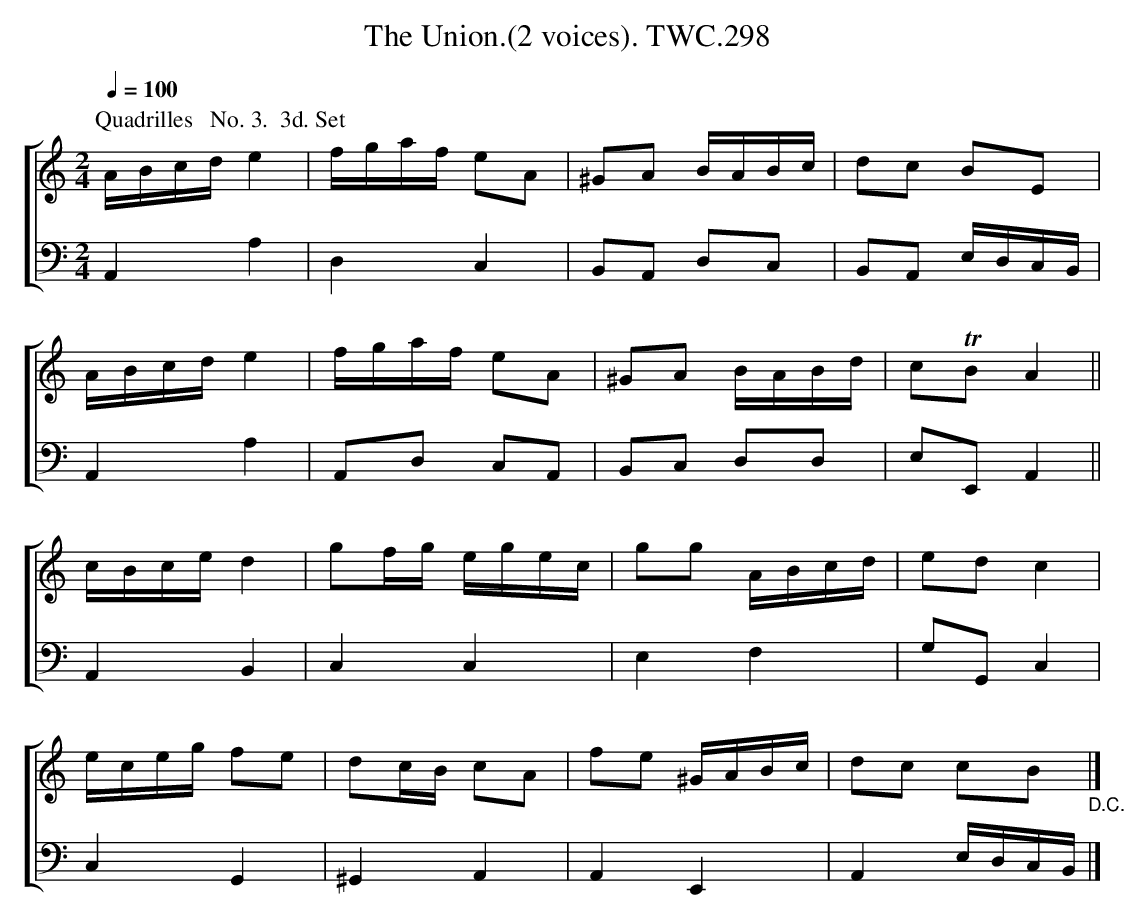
X:1
T:Union.(2 voices). TWC.298, The
L:1/16
M:2/4
Q:1/4=100
%%score [1 2]
K:Am
V:1
P:Quadrilles   No. 3.  3d. Set
ABcd e4|fgaf e2A2|^G2A2 BABc|d2c2 B2E2|
ABcd e4|fgaf e2A2|^G2A2 BABd|c2TB2 A4 ||
cBce d4|g2fg egec|g2g2 ABcd |e2d2 c4|
eceg f2e2|d2cB c2A2|f2e2 ^GABc|d2c2 c2B2"_D.C."|]
V:2 clef=bass octave=-2
L:1/4
Aa|dc|B/A/ d/c/|B/A/ e//d//c//B//|
Aa|A/d/ c/A/|B/c/ d/d/|e/E/ A||
AB|cc|ef|g/G/ c|
cG|^GA|AE|A e//d//c//B// |]
